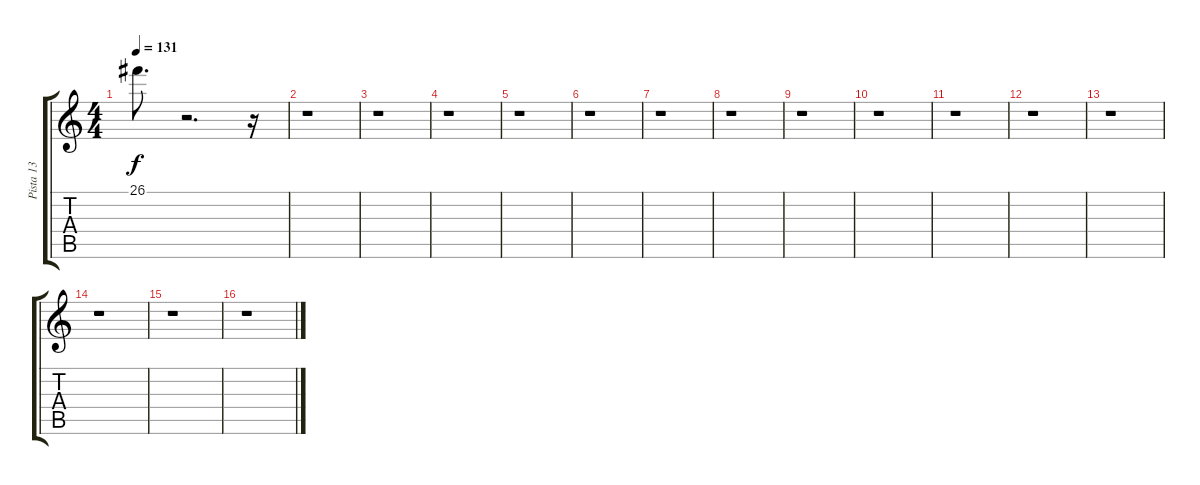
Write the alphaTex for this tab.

\track ("Pista 13" "Pista 13") {instrument glockenspiel}
\staff {score tabs}
\tuning (E4 B3 G3 D3 A2 E2) {hide}
\ts (4 4)
\tempo 131
\clef g2
\ks c
26.1{t}.8{d dy f} r.2{d} r.16 |
r.1 |
r.1 |
r.1 |
r.1 |
r.1 |
r.1 |
r.1 |
r.1 |
r.1 |
r.1 |
r.1 |
r.1 |
r.1 |
r.1 |
r.1
